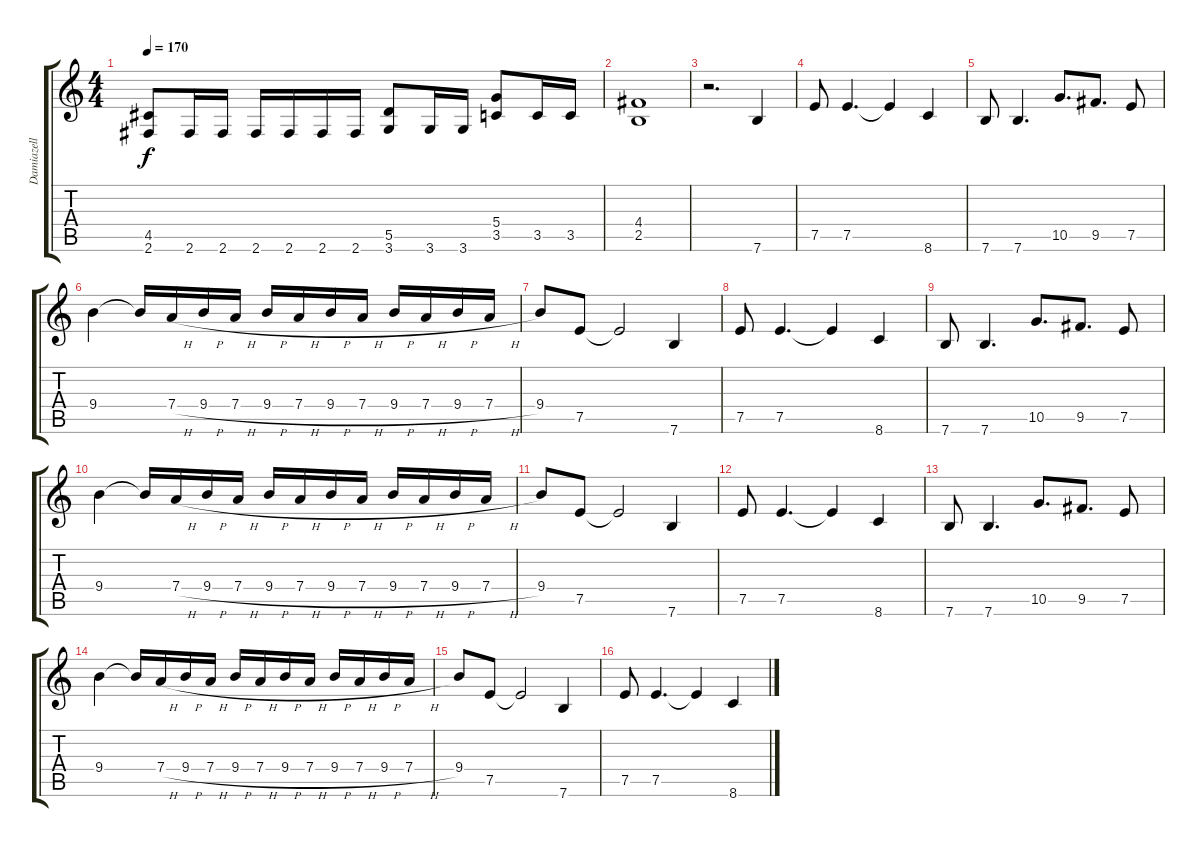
\track ("Damiazell" "Damiazell") {instrument distortionguitar}
\staff {score tabs}
\tuning (E4 B3 G3 D3 A2 E2) {hide}
\ts (4 4)
\tempo 170
\clef g2
\ks c
(4.5 2.6).8{dy f} 2.6.16 2.6.16 2.6.16 2.6.16 2.6.16 2.6.16 (5.5 3.6).8 3.6.16 3.6.16 (5.4 3.5).8 3.5.16 3.5.16 |
(4.4 2.5).1 |
r.2{d} 7.6.4 |
7.5.8 7.5.4{d} 7.5{t}.4 8.6.4 |
7.6.8 7.6.4{d} 10.5.8{d} 9.5.8{d} 7.5.8 |
9.4.4 9.4{t}.16 7.4{h}.16 9.4{h}.16 7.4{h}.16 9.4{h}.16 7.4{h}.16 9.4{h}.16 7.4{h}.16 9.4{h}.16 7.4{h}.16 9.4{h}.16 7.4{h}.16 |
9.4.8 7.5.8 7.5{t}.2 7.6.4 |
7.5.8 7.5.4{d} 7.5{t}.4 8.6.4 |
7.6.8 7.6.4{d} 10.5.8{d} 9.5.8{d} 7.5.8 |
9.4.4 9.4{t}.16 7.4{h}.16 9.4{h}.16 7.4{h}.16 9.4{h}.16 7.4{h}.16 9.4{h}.16 7.4{h}.16 9.4{h}.16 7.4{h}.16 9.4{h}.16 7.4{h}.16 |
9.4.8 7.5.8 7.5{t}.2 7.6.4 |
7.5.8 7.5.4{d} 7.5{t}.4 8.6.4 |
7.6.8 7.6.4{d} 10.5.8{d} 9.5.8{d} 7.5.8 |
9.4.4 9.4{t}.16 7.4{h}.16 9.4{h}.16 7.4{h}.16 9.4{h}.16 7.4{h}.16 9.4{h}.16 7.4{h}.16 9.4{h}.16 7.4{h}.16 9.4{h}.16 7.4{h}.16 |
9.4.8 7.5.8 7.5{t}.2 7.6.4 |
7.5.8 7.5.4{d} 7.5{t}.4 8.6.4
